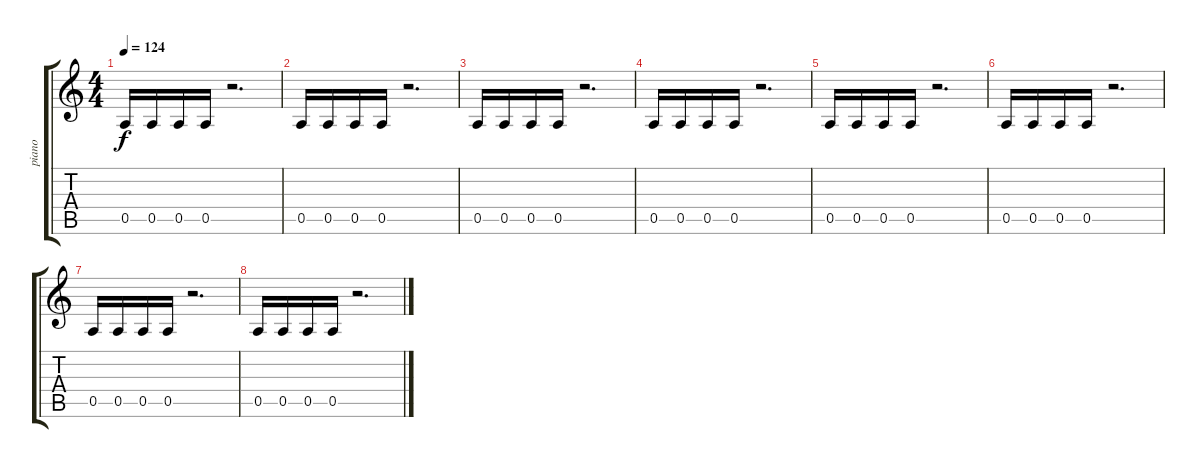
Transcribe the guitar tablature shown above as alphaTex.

\track ("piano" "piano") {instrument acousticguitarsteel}
\staff {score tabs}
\tuning (E4 B3 G3 D3 A2 E2) {hide}
\ts (4 4)
\tempo 124
\clef g2
\ks c
0.5.16{dy f} 0.5.16 0.5.16 0.5.16 r.2{d} |
0.5.16{volume 6} 0.5.16 0.5.16 0.5.16 r.2{d} |
0.5.16 0.5.16 0.5.16 0.5.16 r.2{d} |
0.5.16{volume 4} 0.5.16 0.5.16 0.5.16 r.2{d} |
0.5.16 0.5.16 0.5.16 0.5.16 r.2{d} |
0.5.16{volume 1} 0.5.16 0.5.16 0.5.16 r.2{d} |
0.5.16 0.5.16 0.5.16 0.5.16 r.2{d} |
0.5.16 0.5.16 0.5.16 0.5.16 r.2{d}
